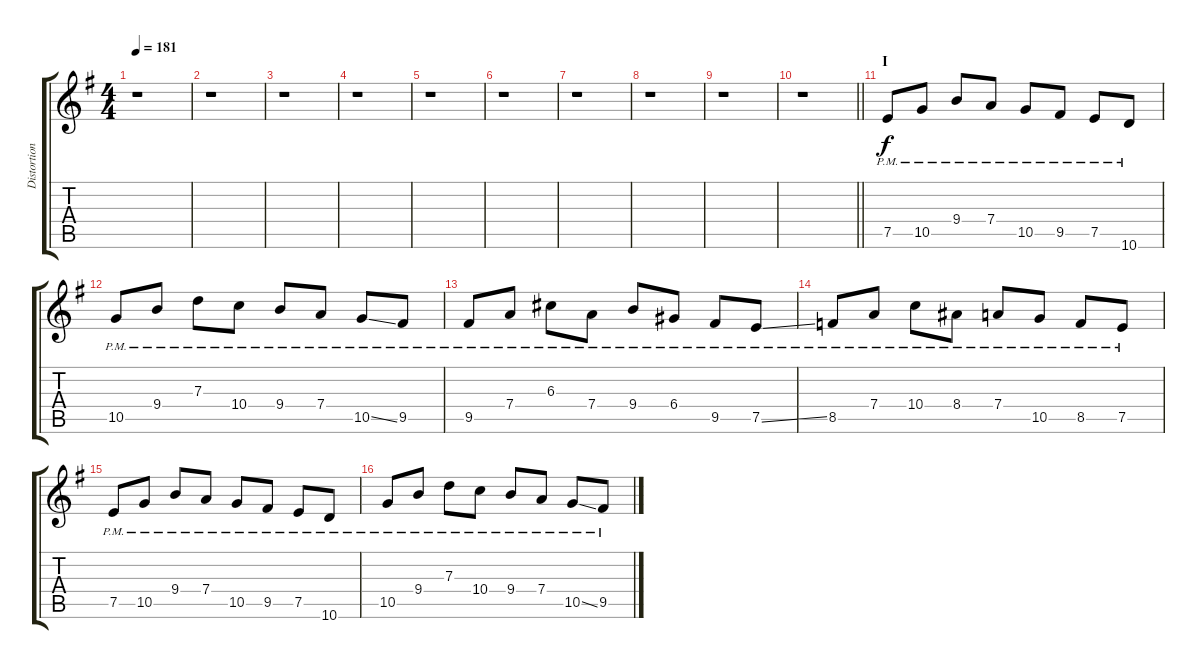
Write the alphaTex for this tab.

\track ("Distortion 6" "Distortion") {instrument distortionguitar}
\staff {score tabs}
\tuning (E4 B3 G3 D3 A2 E2) {hide}
\ts (4 4)
\tempo 181
\clef g2
\ks g
r.1{dy f} |
r.1 |
r.1 |
r.1 |
r.1 |
r.1 |
r.1 |
r.1 |
r.1 |
\barLineRight lightlight
r.1 |
\section ("" "I")
7.5{pm}.8 10.5{pm}.8 9.4{pm}.8 7.4{pm}.8 10.5{pm}.8 9.5{pm}.8 7.5{pm}.8 10.6{pm}.8 |
10.5{pm}.8 9.4{pm}.8 7.3{pm}.8 10.4{pm}.8 9.4{pm}.8 7.4{pm}.8 10.5{ss pm}.8 9.5{pm}.8 |
9.5{pm}.8 7.4{pm}.8 6.3{pm}.8 7.4{pm}.8 9.4{pm}.8 6.4{pm}.8 9.5{pm}.8 7.5{ss pm}.8 |
8.5{pm}.8 7.4{pm}.8 10.4{pm}.8 8.4{pm}.8 7.4{pm}.8 10.5{pm}.8 8.5{pm}.8 7.5{pm}.8 |
7.5{pm}.8 10.5{pm}.8 9.4{pm}.8 7.4{pm}.8 10.5{pm}.8 9.5{pm}.8 7.5{pm}.8 10.6{pm}.8 |
10.5{pm}.8 9.4{pm}.8 7.3{pm}.8 10.4{pm}.8 9.4{pm}.8 7.4{pm}.8 10.5{ss pm}.8 9.5{pm}.8
